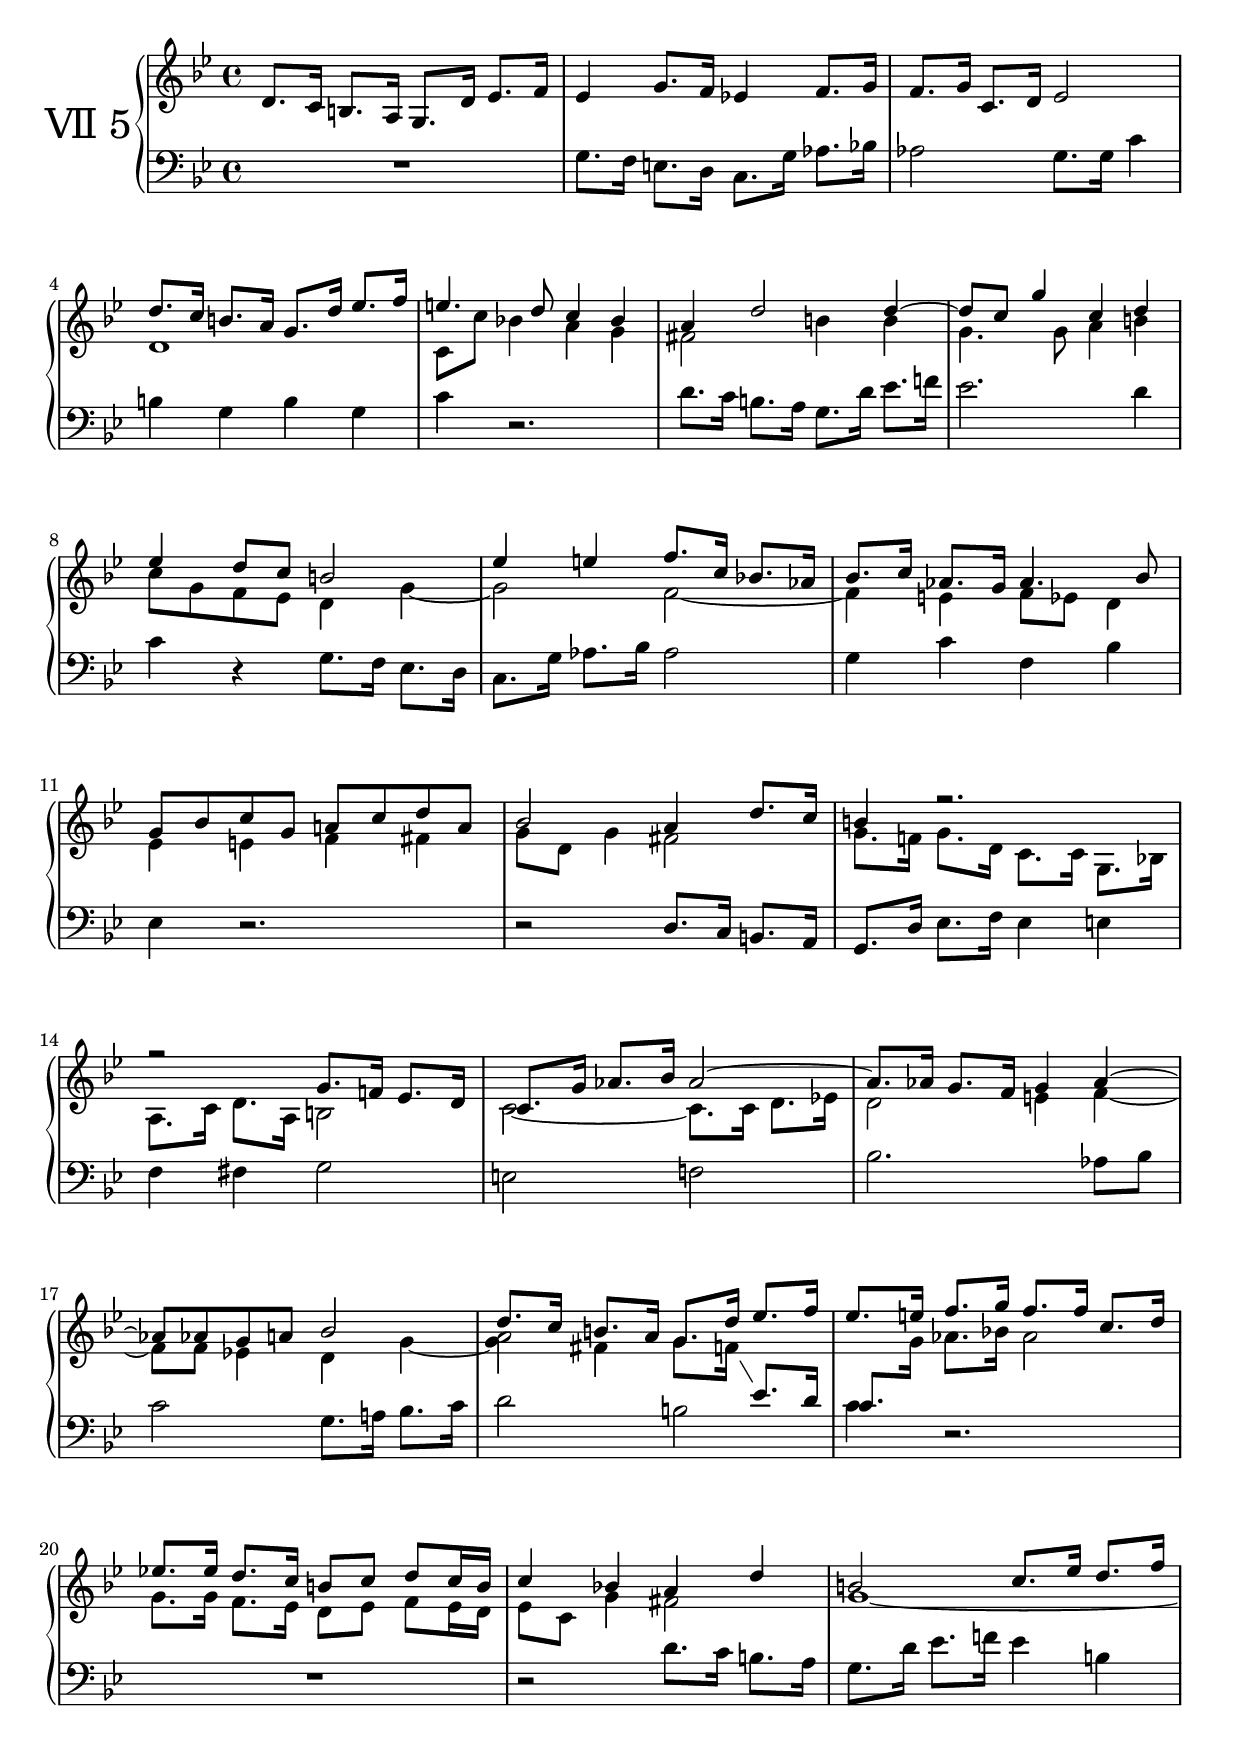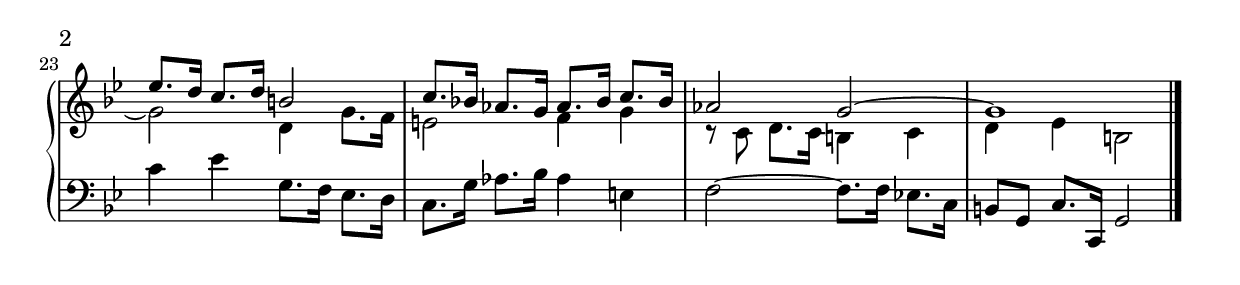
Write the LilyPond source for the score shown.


soprV = \relative c''
{
	\key g \minor
	s1 | 
	s1 | 
	s1 | 
	d8. c16 b8. a16 g8. d'16 ees8. f16 |
	e4. d8 c4 bes |
	a d2 d4 ~ |
	d8 c g'4 c, d |
	ees d8 c b2 |
	ees4 e f8. c16 bes8. aes16 |
	bes8. c16 aes8. g16 aes4. bes8 |
	g bes c g a c d a |
	bes2 a4 d8. c16 |
	b4 r2. |
	r2 g8. f16 ees8. d16 |
	c8. g'16 aes8. bes16 aes2 ~ |
	aes8. aes16 g8. f16 g4 aes ~ |
	aes8 aes g a bes2 |
	\voiceThree
	<< { d8. c16 b8. a16 g8. d'16 ees8. f16 } \\ {  a,2 } >> 
	ees'8. e16 f8. g16 f8. f16 c8. d16 |
	ees8. ees16 d8. c16 b8 c d c16 b |
	c4 bes a d |
	b2 c8. ees16 d8. f16 |
	ees8. d16 c8. d16 b2 |
	c8. bes16 aes8. g16 aes8. bes16 c8. bes16 |
	aes2 g ~ |
	g1 |
	\bar "|."
}

altoV = \relative c'
{
	\showStaffSwitch
	\oneVoice d8. c16 b8. a16 g8. d'16 ees8. f16 |
	ees4 g8. f16 ees4 f8. g16  |
	f8. g16 c,8. d16 ees2 | \voiceTwo
	d1 |
	c8 c' bes4 a g |
	fis2 b4 b |
	g4. g8 a4 b |
	c8 g f ees d4 g ~|
	g2 f ~|
	f4 e f8 ees d4 |
	ees e f fis |
	g8 d g4 fis2 |
	g8. f16 g8. d16 c8. c16 g8. bes16 |
	a8. c16 d8. a16 b2 |
	c ~ c8. c16 d8. ees16 |
	d2 e4 f ~ |
	f8 f ees4 d g ~ |
	g fis g8. f16 \change Staff="down" \voiceOne ees8. d16 |
	\hideStaffSwitch c8. \change Staff="up" \voiceTwo g'16 aes8. bes16 aes2 |
	g8. g16 f8. ees16 d8 ees f ees16 d |
	ees8 c g'4 fis2 |
	g1 ~ |
	g2 d4 g8. f16 |
	e2 f4 g |
	r8 c, d8. c16 b4 c |
	d ees b2 |
}

bassV = \relative c'
{
	\key g \minor
	\clef bass
	R1
	g8. f16 e8. d16 c8. g'16 aes8. bes16 |
	aes2 g8. g16 c4 |
	b g b g |
	c r2. |
	d8. c16 b8. a16 g8. d'16 ees8. f16 |
	ees2. d4 |
	c r g8. f16 ees8. d16 |
	c8. g'16 aes8. bes16 aes2 |
	g4 c f, bes |
	ees,4 r2. |
	r2 d8. c16 b8. a16 |
	g8. d'16 ees8. f16 ees4 e |
	f fis g2 |
	e f |
	bes2. aes8 bes |
	c2 g8. a16 bes8. c16 |
	d2 b |
	c4 r2. |
	R1 |
	r2 d8. c16 b8. a16 |
	g8. d'16 ees8. f16 ees4 b |
	c ees g,8. f16 ees8. d16 |
	c8. g'16 aes8. bes16 aes4 e |
	f2 ~ f8. f16 ees8. c16 |
	b8 g c8. c,16 g'2 |
}

\include "merge.ly"
\score
{
	\new PianoStaff <<
		\accidentalStyle "piano"

		\set PianoStaff.instrumentName = # "Ⅶ 5"
		\new Staff = "up" << { \soprV } \\ {\altoV} >>
		\new Staff = "down" << {\bassV} >>
	>>
	\layout 
	{
		\context { \PianoStaff \override InstrumentName #'font-size = #5  }
		\context { \Staff \consists #merge-rests-engraver }
		\context { \Staff \consists #merge-mmrests-engraver }
		\context 
		{
			%\Score
			%\override SpacingSpanner.common-shortest-duration = #(ly:make-moment 1/8)
		}
	}
	\midi {\tempo 4=100}
}